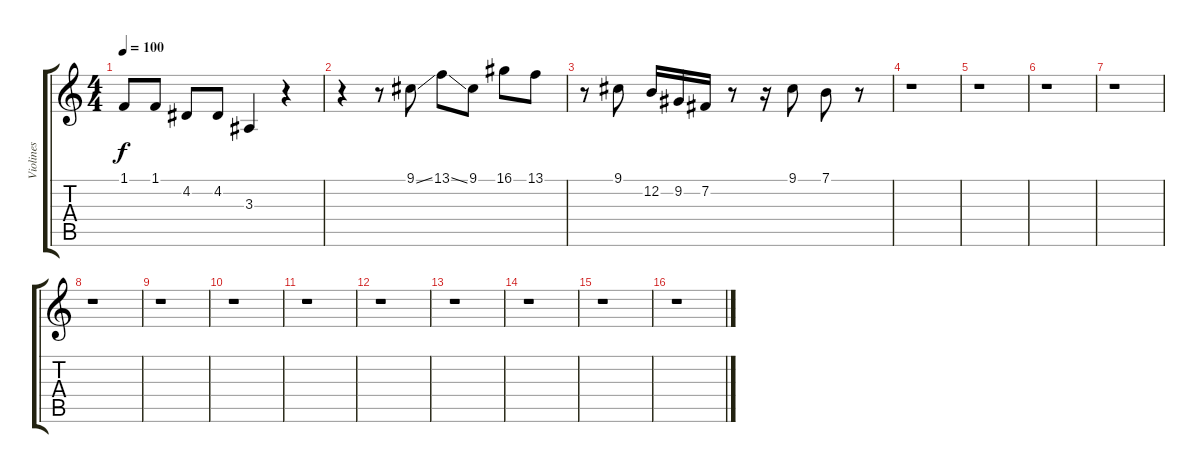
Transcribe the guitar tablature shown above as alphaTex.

\track ("Violines" "Violines") {instrument stringensemble1}
\staff {score tabs}
\tuning (E4 B3 G3 D3 A2 E2) {hide}
\ts (4 4)
\tempo 100
\clef g2
\ks c
1.1.8{dy f} 1.1.8 4.2.8 4.2.8 3.3.4 r.4 |
r.4 r.8 9.1{ss}.8 13.1{ss}.8 9.1.8 16.1.8 13.1.8 |
r.8 9.1.8 12.2.16 9.2.16 7.2.16 r.8 r.16 9.1.8 7.1.8 r.8 |
r.1 |
r.1 |
r.1 |
r.1 |
r.1 |
r.1 |
r.1 |
r.1 |
r.1 |
r.1 |
r.1 |
r.1 |
r.1
